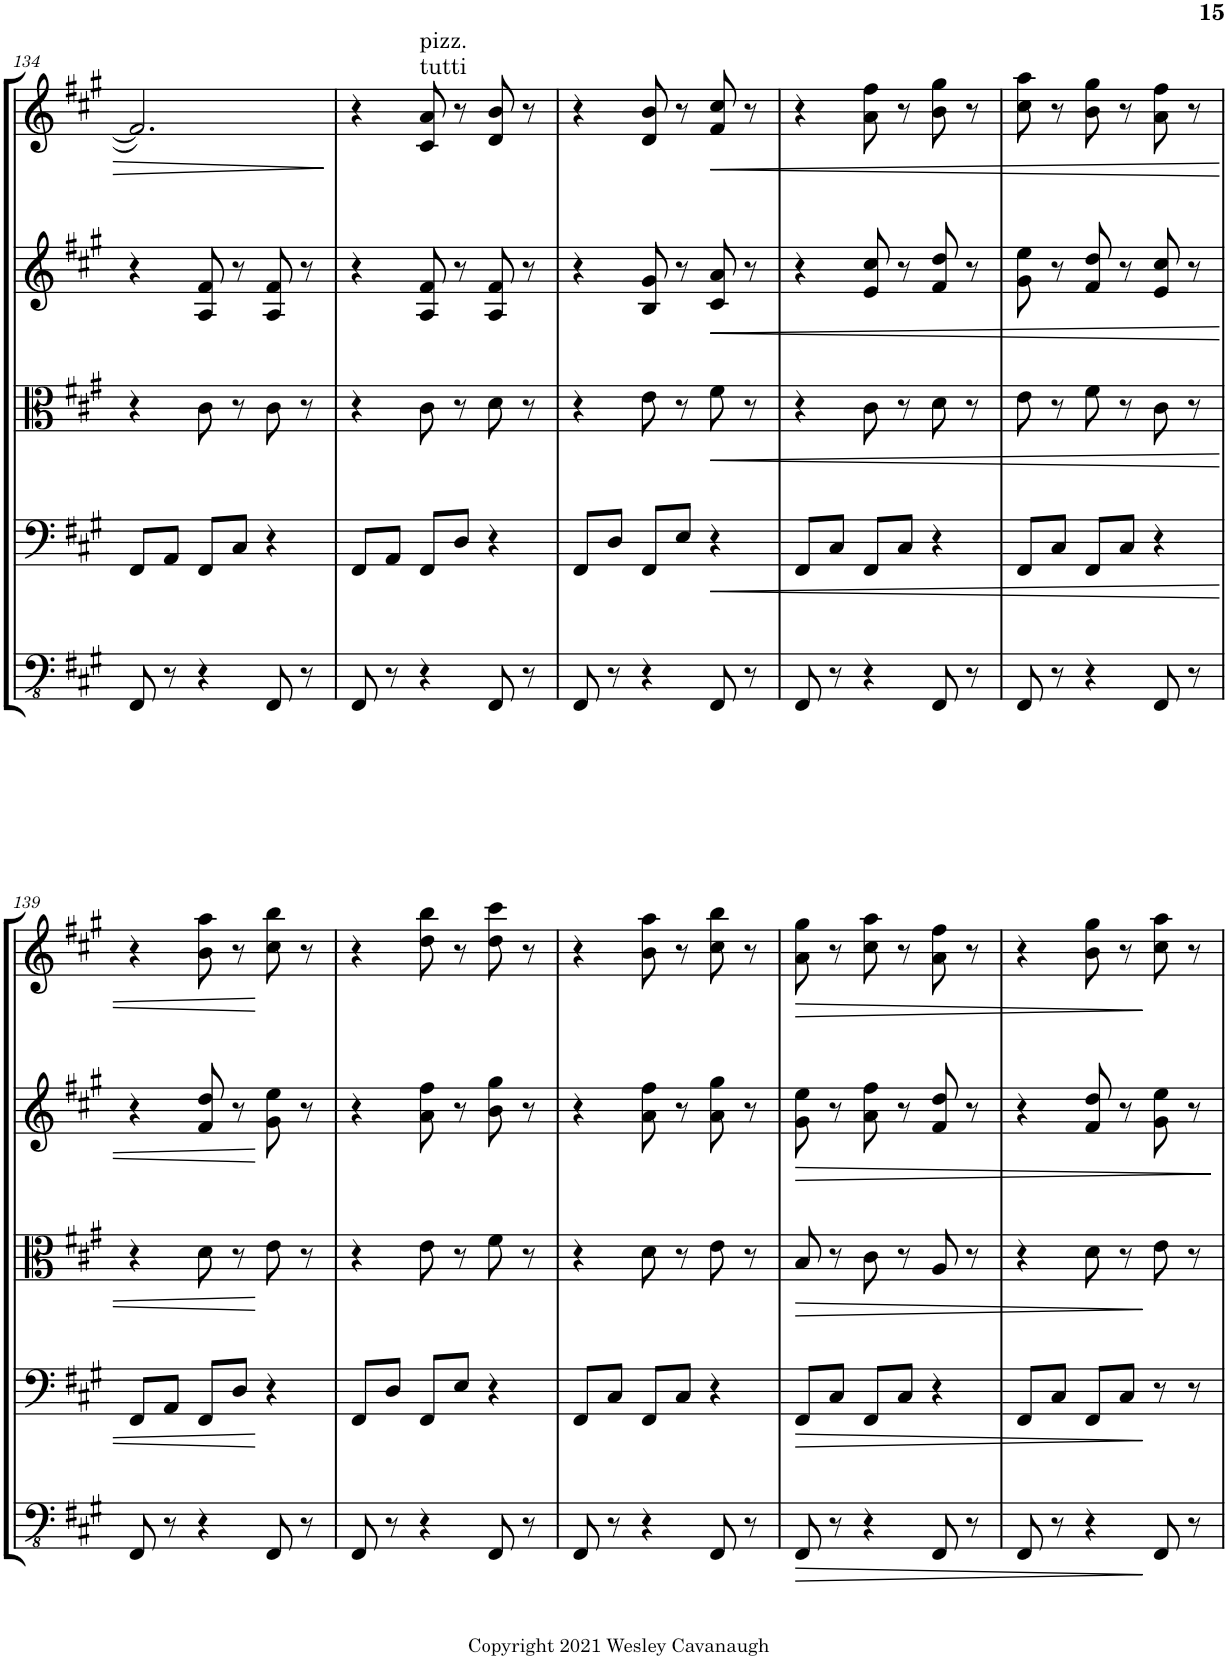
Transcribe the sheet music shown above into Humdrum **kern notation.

**kern	**dynam	**kern	**dynam	**kern	**dynam	**kern	**dynam	**kern	**dynam
*part5	*part5	*part4	*part4	*part3	*part3	*part2	*part2	*part1	*part1
*staff5	*staff5	*staff4	*staff4	*staff3	*staff3	*staff2	*staff2	*staff1	*staff1
*I"Contrbass	*	*I"Cello	*	*I"Viola	*	*I"Violin II	*	*I"Violin I	*
*I'Cb	*	*	*	*I'Vla	*	*I'Vln	*	*I'Vln	*
!!LO:PB:g=z
*clefFv4	*	*clefF4	*	*clefC3	*	*clefG2	*	*clefG2	*
*ITrd7c12	*	*	*	*	*	*	*	*	*
*k[f#c#g#]	*	*k[f#c#g#]	*	*k[f#c#g#]	*	*k[f#c#g#]	*	*k[f#c#g#]	*
*M3/4	*	*M3/4	*	*M3/4	*	*M3/4	*	*M3/4	*
=134	=134	=134	=134	=134	=134	=134	=134	=134	=134
8FFF#/	.	8FF#/L	.	4r	.	4r	.	2.f#/]	.
8r	.	8AA/J	.	.	.	.	.	.	.
4r	.	8FF#/L	.	8c#\	.	8A/ 8f#/	.	.	.
.	.	8C#/J	.	8r	.	8r	.	.	.
8FFF#/	.	4r	.	8c#\	.	8A/ 8f#/	.	.	.
8r	.	.	.	8r	.	8r	.	.	.
=135	=135	=135	=135	=135	=135	=135	=135	=135	=135
8FFF#/	.	8FF#/L	.	4r	.	4r	.	4r	.
8r	.	8AA/J	.	.	.	.	.	.	.
!	!	!	!	!	!	!	!	!LO:TX:a:t=tutti	!
!	!	!	!	!	!	!	!	!LO:TX:a:t=pizz.	!
4r	.	8FF#/L	.	8c#\	.	8A/ 8f#/	.	8c#/ 8a/	.
.	.	8D/J	.	8r	.	8r	.	8r	.
8FFF#/	.	4r	.	8d\	.	8A/ 8f#/	.	8d/ 8b/	.
8r	.	.	.	8r	.	8r	.	8r	.
=136	=136	=136	=136	=136	=136	=136	=136	=136	=136
8FFF#/	.	8FF#/L	.	4r	.	4r	.	4r	.
8r	.	8D/J	.	.	.	.	.	.	.
4r	.	8FF#/L	.	8e\	.	8B/ 8g#/	.	8d/ 8b/	.
.	.	8E/J	.	8r	.	8r	.	8r	.
!	!	!	!LO:HP:b	!	!LO:HP:b	!	!LO:HP:b	!	!LO:HP:b
8FFF#/	.	4r	<	8f#\	<	8c#/ 8a/	<	8f#/ 8cc#/	<
8r	.	.	.	8r	.	8r	.	8r	.
=137	=137	=137	=137	=137	=137	=137	=137	=137	=137
8FFF#/	.	8FF#/L	.	4r	.	4r	.	4r	.
8r	.	8C#/J	.	.	.	.	.	.	.
4r	.	8FF#/L	.	8c#\	.	8e/ 8cc#/	.	8a\ 8ff#\	.
.	.	8C#/J	.	8r	.	8r	.	8r	.
8FFF#/	.	4r	.	8d\	.	8f#/ 8dd/	.	8b\ 8gg#\	.
8r	.	.	.	8r	.	8r	.	8r	.
=138	=138	=138	=138	=138	=138	=138	=138	=138	=138
8FFF#/	.	8FF#/L	.	8e\	.	8g#\ 8ee\	.	8cc#\ 8aa\	.
8r	.	8C#/J	.	8r	.	8r	.	8r	.
4r	.	8FF#/L	.	8f#\	.	8f#/ 8dd/	.	8b\ 8gg#\	.
.	.	8C#/J	.	8r	.	8r	.	8r	.
8FFF#/	.	4r	.	8c#\	.	8e/ 8cc#/	.	8a\ 8ff#\	.
8r	.	.	.	8r	.	8r	.	8r	.
!!LO:LB:g=z
=139	=139	=139	=139	=139	=139	=139	=139	=139	=139
8FFF#/	.	8FF#/L	.	4r	.	4r	.	4r	.
8r	.	8AA/J	.	.	.	.	.	.	.
4r	.	8FF#/L	.	8d\	.	8f#/ 8dd/	.	8b\ 8aa\	.
.	.	8D/J	.	8r	.	8r	.	8r	.
8FFF#/	.	4r	[	8e\	[	8g#\ 8ee\	[	8cc#\ 8bb\	[
8r	.	.	.	8r	.	8r	.	8r	.
=140	=140	=140	=140	=140	=140	=140	=140	=140	=140
8FFF#/	.	8FF#/L	.	4r	.	4r	.	4r	.
8r	.	8D/J	.	.	.	.	.	.	.
4r	.	8FF#/L	.	8e\	.	8a\ 8ff#\	.	8dd\ 8bb\	.
.	.	8E/J	.	8r	.	8r	.	8r	.
8FFF#/	.	4r	.	8f#\	.	8b\ 8gg#\	.	8dd\ 8ccc#\	.
8r	.	.	.	8r	.	8r	.	8r	.
=141	=141	=141	=141	=141	=141	=141	=141	=141	=141
8FFF#/	.	8FF#/L	.	4r	.	4r	.	4r	.
8r	.	8C#/J	.	.	.	.	.	.	.
4r	.	8FF#/L	.	8d\	.	8a\ 8ff#\	.	8b\ 8aa\	.
.	.	8C#/J	.	8r	.	8r	.	8r	.
8FFF#/	.	4r	.	8e\	.	8a\ 8gg#\	.	8cc#\ 8bb\	.
8r	.	.	.	8r	.	8r	.	8r	.
=142	=142	=142	=142	=142	=142	=142	=142	=142	=142
!	!LO:HP:b	!	!LO:HP:b	!	!LO:HP:b	!	!LO:HP:b	!	!LO:HP:b
8FFF#/	>	8FF#/L	>	8B/	>	8g#\ 8ee\	>	8a\ 8gg#\	>
8r	.	8C#/J	.	8r	.	8r	.	8r	.
4r	.	8FF#/L	.	8c#\	.	8a\ 8ff#\	.	8cc#\ 8aa\	.
.	.	8C#/J	.	8r	.	8r	.	8r	.
8FFF#/	.	4r	.	8A/	.	8f#/ 8dd/	.	8a\ 8ff#\	.
8r	.	.	.	8r	.	8r	.	8r	.
=143	=143	=143	=143	=143	=143	=143	=143	=143	=143
8FFF#/	.	8FF#/L	.	4r	.	4r	.	4r	.
8r	.	8C#/J	.	.	.	.	.	.	.
4r	.	8FF#/L	.	8d\	.	8f#/ 8dd/	.	8b\ 8gg#\	.
.	.	8C#/J	.	8r	.	8r	.	8r	.
8FFF#/	]	8r	]	8e\	]	8g#\ 8ee\	.	8cc#\ 8aa\	]
8r	.	8r	.	8r	.	8r	.	8r	.
.	.	.	.	.	.	.	]	.	.
=	=	=	=	=	=	=	=	=	=
*-	*-	*-	*-	*-	*-	*-	*-	*-	*-
